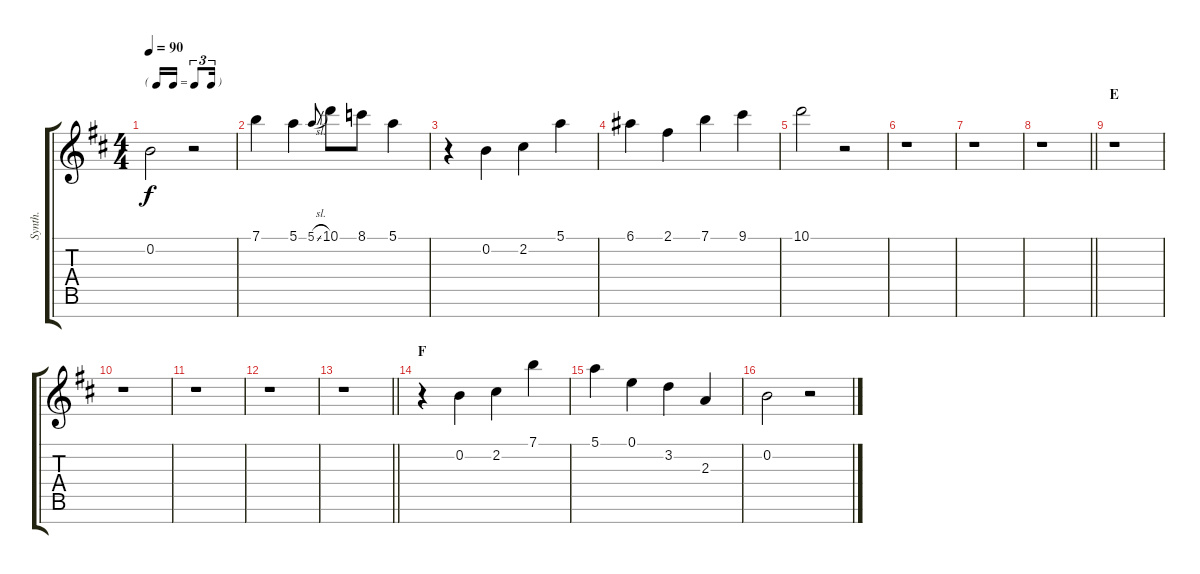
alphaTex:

\track ("Synth." "Synth.") {instrument lead3calliope}
\staff {score tabs}
\tuning (E5 B4 G4 D4 A3 E3 B2) {hide}
\ts (4 4)
\tf triplet16th
\tempo 90
\clef g2
\ks d
0.2.2{dy f} r.2 |
7.1.4 5.1.4 5.1{sl}.8{gr onbeat} 10.1.8 8.1.8 5.1.4 |
r.4 0.2.4 2.2.4 5.1.4 |
6.1.4 2.1.4 7.1.4 9.1.4 |
10.1.2 r.2 |
r.1 |
r.1 |
\barLineRight lightlight
r.1 |
\section ("" "E")
r.1 |
r.1 |
r.1 |
r.1 |
\barLineRight lightlight
r.1 |
\section ("" "F")
r.4 0.2.4 2.2.4 7.1.4 |
5.1.4 0.1.4 3.2.4 2.3.4 |
0.2.2 r.2
